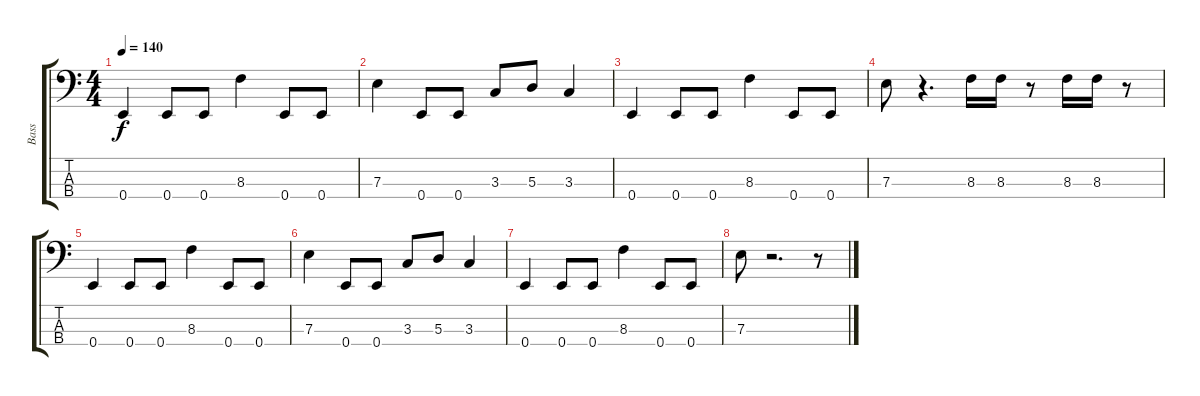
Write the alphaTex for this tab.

\track ("Bass" "Bass") {instrument electricbassfinger}
\staff {score tabs}
\tuning (G2 D2 A1 E1) {hide}
\ts (4 4)
\tempo 140
\clef f4
\ks c
0.4.4{dy f} 0.4.8 0.4.8 8.3.4 0.4.8 0.4.8 |
7.3.4 0.4.8 0.4.8 3.3.8 5.3.8 3.3.4 |
0.4.4 0.4.8 0.4.8 8.3.4 0.4.8 0.4.8 |
7.3.8 r.4{d} 8.3.16 8.3.16 r.8 8.3.16 8.3.16 r.8 |
0.4.4 0.4.8 0.4.8 8.3.4 0.4.8 0.4.8 |
7.3.4 0.4.8 0.4.8 3.3.8 5.3.8 3.3.4 |
0.4.4 0.4.8 0.4.8 8.3.4 0.4.8 0.4.8 |
7.3.8 r.2{d} r.8
